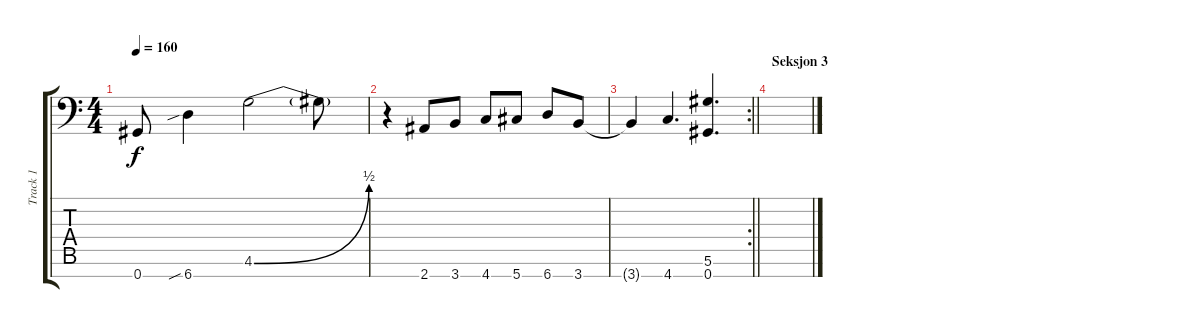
\track ("Track 1" "Track 1") {instrument distortionguitar}
\staff {score tabs}
\tuning (Eb4 Bb3 Gb3 Db3 Ab2 Eb2 Ab1) {hide}
\ts (4 4)
\tempo 160
\clef f4
\ks c
0.7{t}.8{dy f} 6.7{sib}.4 4.6{be (bend 0 0 60 2)}.2 4.6{t}.8 |
r.4 2.7.8 3.7.8 4.7.8 5.7.8 6.7.8 3.7.8 |
\rc 2
\barLineRight lightlight
3.7{t}.4 4.7.4{d} (5.6 0.7).4{d} |
\section ("" "Seksjon 3")
